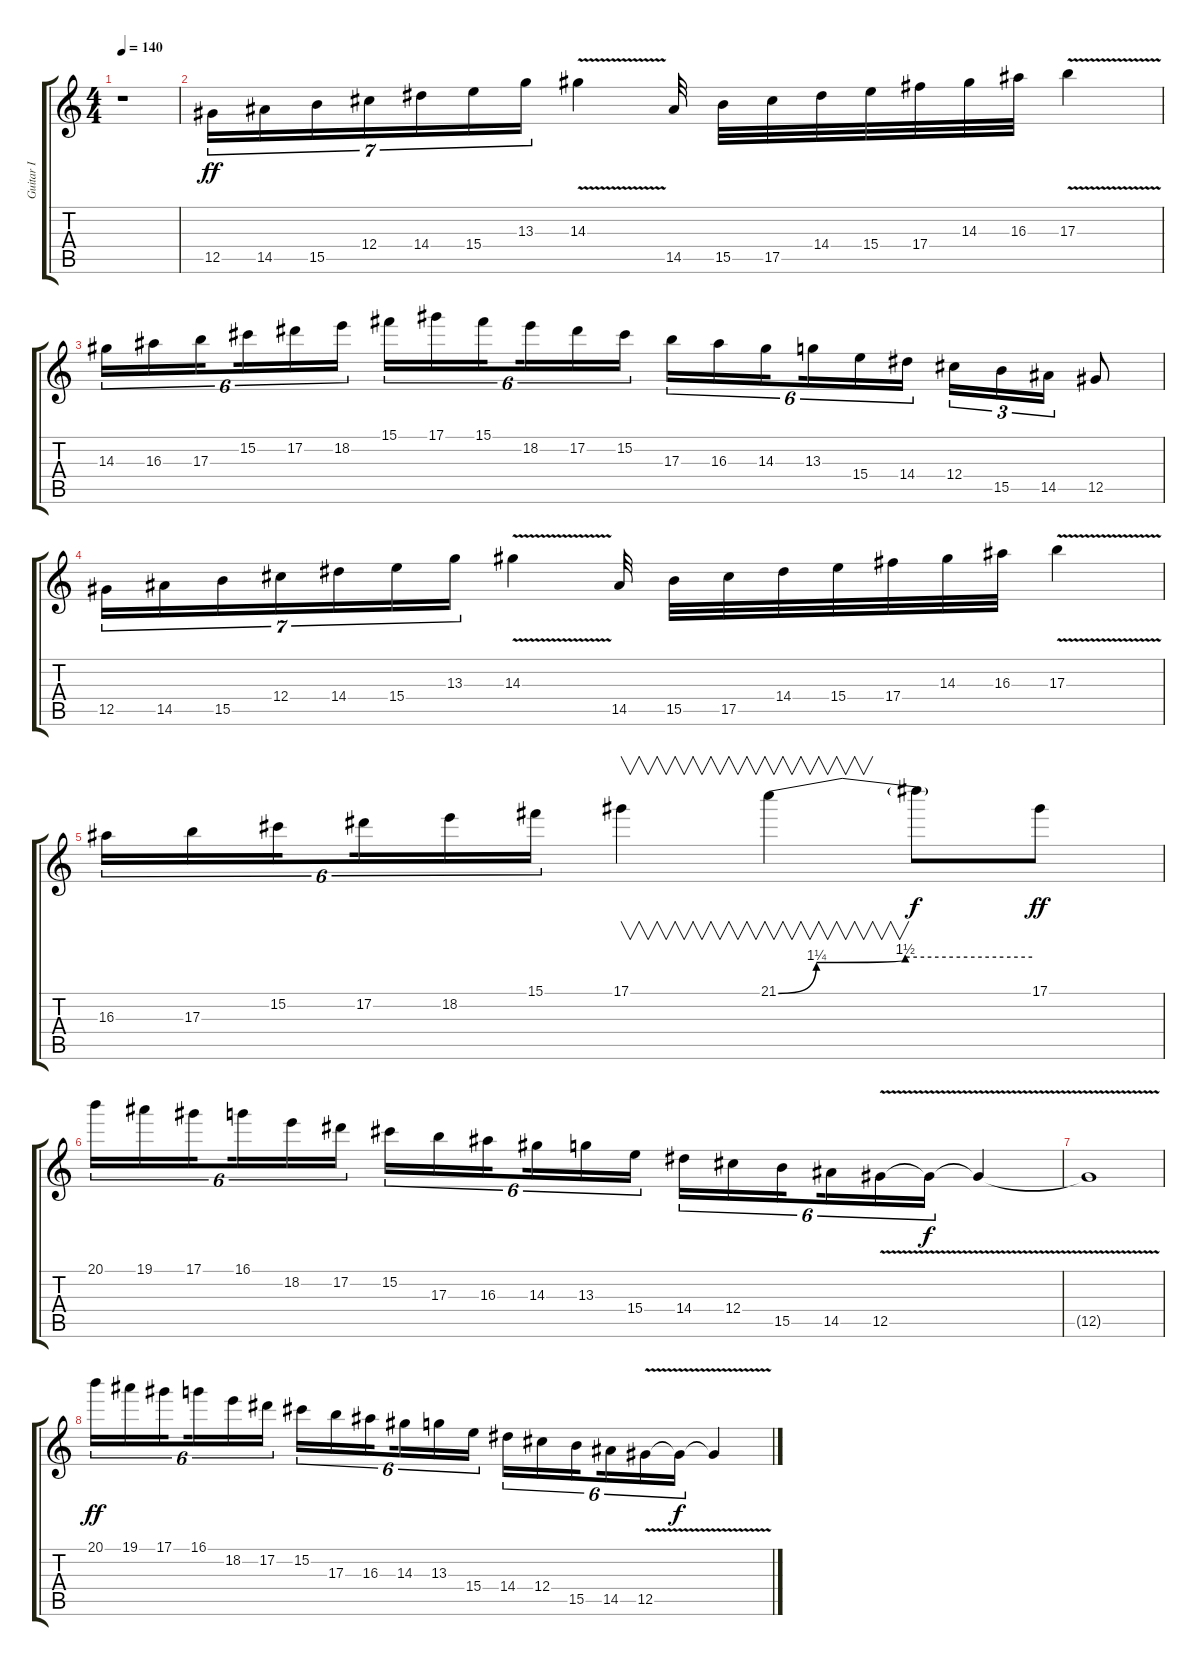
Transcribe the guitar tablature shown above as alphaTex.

\track ("Guitar I" "Guitar I") {instrument distortionguitar}
\staff {score tabs}
\tuning (Eb4 Bb3 Gb3 Db3 Ab2 Eb2) {hide}
\ts (4 4)
\tempo 140
\clef g2
\ks c
r.1{dy ff instrument distortionguitar} |
12.5.16{tu (7 4)} 14.5.16{tu (7 4)} 15.5.16{tu (7 4)} 12.4.16{tu (7 4)} 14.4.16{tu (7 4)} 15.4.16{tu (7 4)} 13.3.16{tu (7 4)} 14.3{v}.4 14.5.32 15.5.32 17.5.32 14.4.32 15.4.32 17.4.32 14.3.32 16.3.32 17.3{v}.4 |
14.3.16{tu (6 4)} 16.3.16{tu (6 4)} 17.3.16{tu (6 4) beam splitsecondary} 15.2.16{tu (6 4)} 17.2.16{tu (6 4)} 18.2.16{tu (6 4)} 15.1.16{tu (6 4)} 17.1.16{tu (6 4)} 15.1.16{tu (6 4) beam splitsecondary} 18.2.16{tu (6 4)} 17.2.16{tu (6 4)} 15.2.16{tu (6 4)} 17.3.16{tu (6 4)} 16.3.16{tu (6 4)} 14.3.16{tu (6 4) beam splitsecondary} 13.3.16{tu (6 4)} 15.4.16{tu (6 4)} 14.4.16{tu (6 4)} 12.4.16{tu (3 2)} 15.5.16{tu (3 2)} 14.5.16{tu (3 2)} 12.5.8 |
12.5.16{tu (7 4)} 14.5.16{tu (7 4)} 15.5.16{tu (7 4)} 12.4.16{tu (7 4)} 14.4.16{tu (7 4)} 15.4.16{tu (7 4)} 13.3.16{tu (7 4)} 14.3{v}.4 14.5.32 15.5.32 17.5.32 14.4.32 15.4.32 17.4.32 14.3.32 16.3.32 17.3{v}.4 |
16.3.16{tu (6 4)} 17.3.16{tu (6 4)} 15.2.16{tu (6 4) beam splitsecondary} 17.2.16{tu (6 4)} 18.2.16{tu (6 4)} 15.1.16{tu (6 4)} 17.1.4{v} 21.1{be (custom 0 0 9 5 30 6 60 6)}.4{v} 21.1{t}.8{dy f} 17.1.8{dy ff} |
20.1.16{tu (6 4)} 19.1.16{tu (6 4)} 17.1.16{tu (6 4) beam splitsecondary} 16.1.16{tu (6 4)} 18.2.16{tu (6 4)} 17.2.16{tu (6 4)} 15.2.16{tu (6 4)} 17.3.16{tu (6 4)} 16.3.16{tu (6 4) beam splitsecondary} 14.3.16{tu (6 4)} 13.3.16{tu (6 4)} 15.4.16{tu (6 4)} 14.4.16{tu (6 4)} 12.4.16{tu (6 4)} 15.5.16{tu (6 4) beam splitsecondary} 14.5.16{tu (6 4)} 12.5{v}.16{tu (6 4)} 12.5{t}.16{tu (6 4) dy f} 12.5{v t}.4 |
12.5{t}.1 |
20.1.16{tu (6 4) dy ff} 19.1.16{tu (6 4)} 17.1.16{tu (6 4) beam splitsecondary} 16.1.16{tu (6 4)} 18.2.16{tu (6 4)} 17.2.16{tu (6 4)} 15.2.16{tu (6 4)} 17.3.16{tu (6 4)} 16.3.16{tu (6 4) beam splitsecondary} 14.3.16{tu (6 4)} 13.3.16{tu (6 4)} 15.4.16{tu (6 4)} 14.4.16{tu (6 4)} 12.4.16{tu (6 4)} 15.5.16{tu (6 4) beam splitsecondary} 14.5.16{tu (6 4)} 12.5{v}.16{tu (6 4)} 12.5{t}.16{tu (6 4) dy f} 12.5{v t}.4
